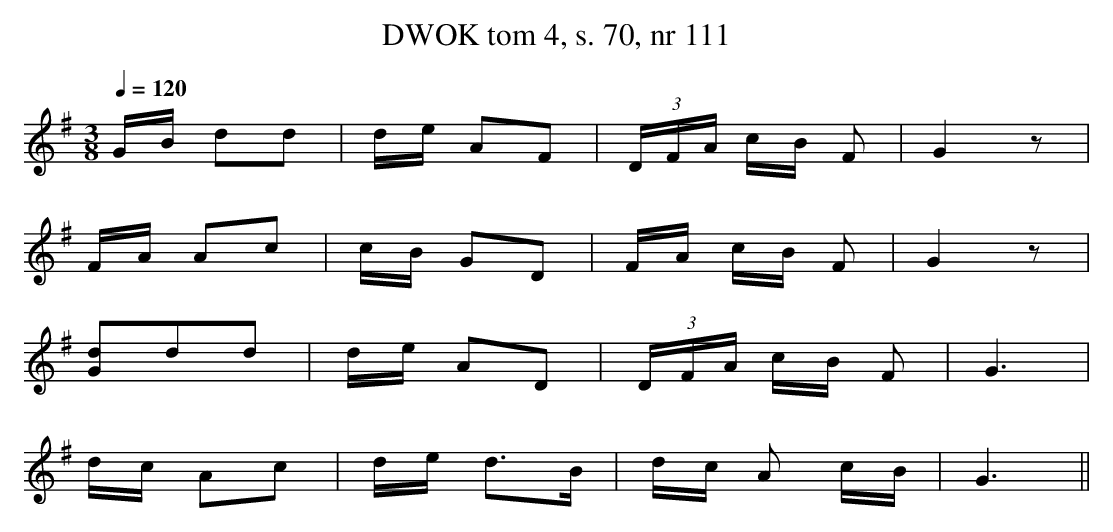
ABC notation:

X:1
T: DWOK tom 4, s. 70, nr 111
L:1/8
M:3/8
K:G
Q:1/4=120
G/B/ dd|d/e/ AF|(3D/F/A/ c/B/ F|G2z|
F/A/ Ac|c/B/ GD|F/A/ c/B/ F|G2z|
[dG]dd|d/e/ AD|(3D/F/A/ c/B/ F|G3|
d/c/ Ac|d/e/ d3/B/|d/c/ A c/B/|G3||
